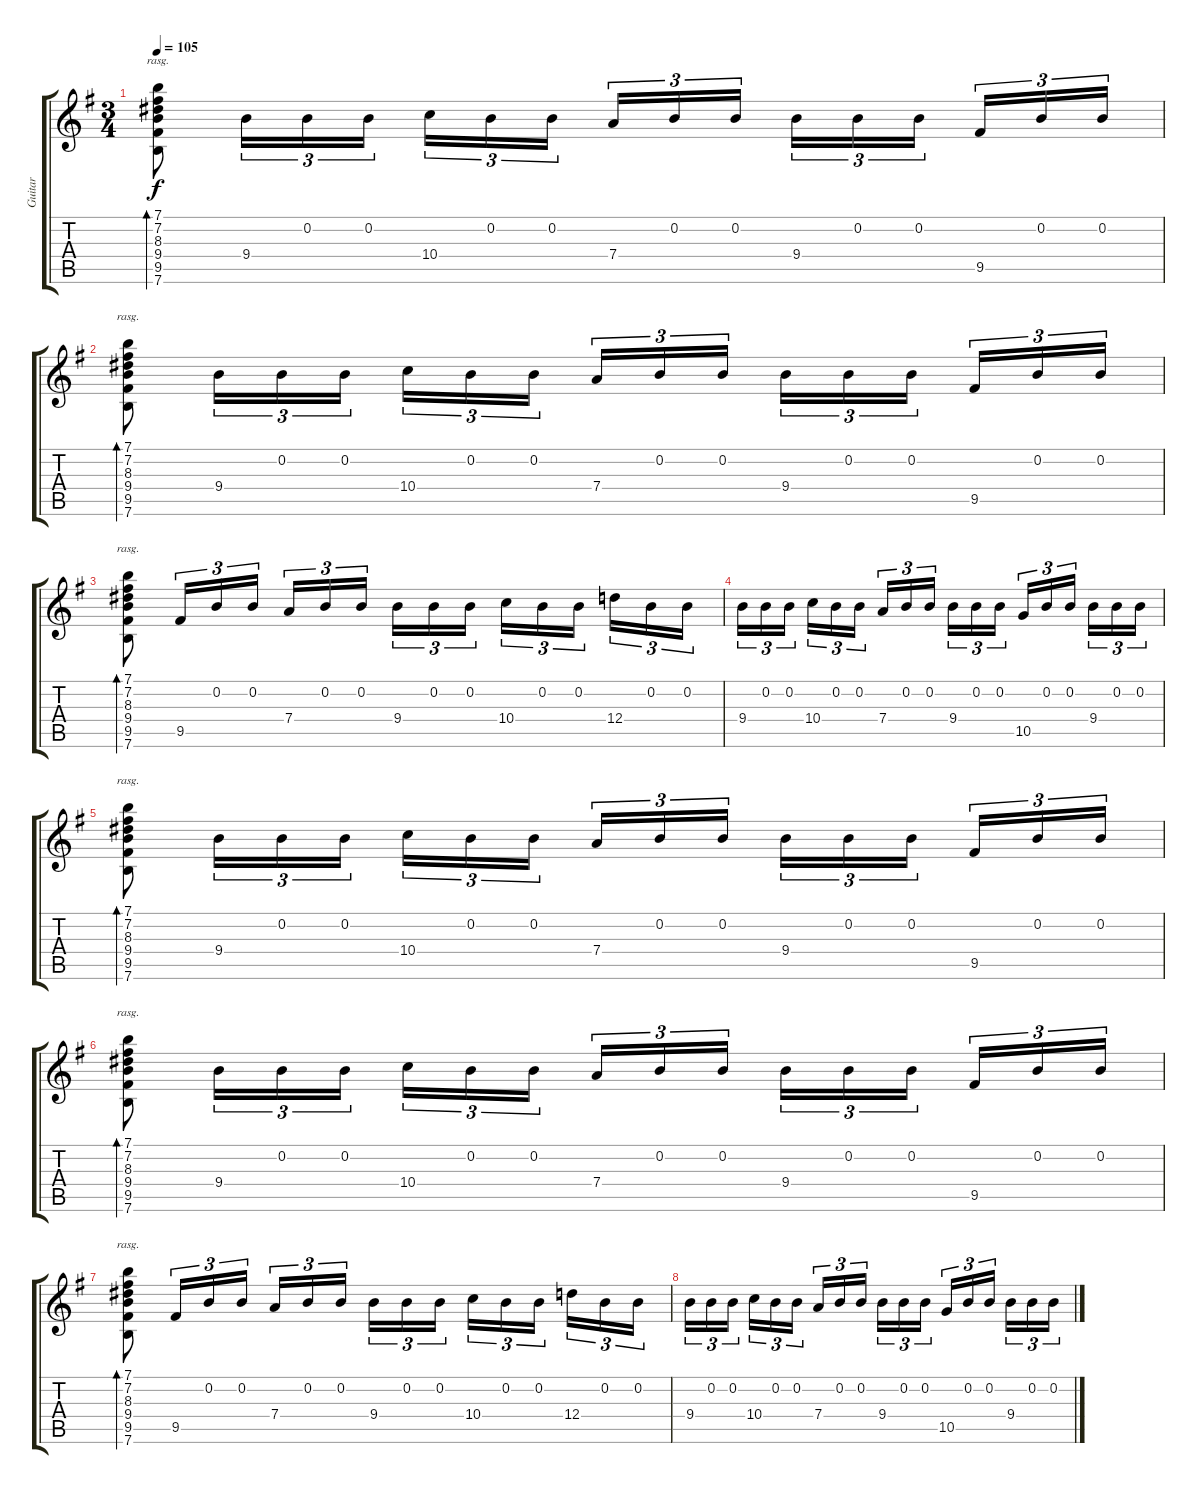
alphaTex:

\track ("Guitar" "Guitar") {instrument acousticguitarnylon}
\staff {score tabs}
\tuning (E4 B3 G3 D3 A2 E2) {hide}
\ts (3 4)
\tempo 105
\clef g2
\ks g
(7.1 7.2 8.3 9.4 9.5 7.6).8{bd 60 rasg ii dy f} 9.4.16{tu (3 2)} 0.2.16{tu (3 2)} 0.2.16{tu (3 2)} 10.4.16{tu (3 2)} 0.2.16{tu (3 2)} 0.2.16{tu (3 2) beam splitsecondary} 7.4.16{tu (3 2)} 0.2.16{tu (3 2)} 0.2.16{tu (3 2)} 9.4.16{tu (3 2)} 0.2.16{tu (3 2)} 0.2.16{tu (3 2) beam splitsecondary} 9.5.16{tu (3 2)} 0.2.16{tu (3 2)} 0.2.16{tu (3 2)} |
(7.1 7.2 8.3 9.4 9.5 7.6).8{bd 60 rasg ii} 9.4.16{tu (3 2)} 0.2.16{tu (3 2)} 0.2.16{tu (3 2)} 10.4.16{tu (3 2)} 0.2.16{tu (3 2)} 0.2.16{tu (3 2) beam splitsecondary} 7.4.16{tu (3 2)} 0.2.16{tu (3 2)} 0.2.16{tu (3 2)} 9.4.16{tu (3 2)} 0.2.16{tu (3 2)} 0.2.16{tu (3 2) beam splitsecondary} 9.5.16{tu (3 2)} 0.2.16{tu (3 2)} 0.2.16{tu (3 2)} |
(7.1 7.2 8.3 9.4 9.5 7.6).8{bd 60 rasg ii} 9.5.16{tu (3 2)} 0.2.16{tu (3 2)} 0.2.16{tu (3 2)} 7.4.16{tu (3 2)} 0.2.16{tu (3 2)} 0.2.16{tu (3 2) beam splitsecondary} 9.4.16{tu (3 2)} 0.2.16{tu (3 2)} 0.2.16{tu (3 2)} 10.4.16{tu (3 2)} 0.2.16{tu (3 2)} 0.2.16{tu (3 2) beam splitsecondary} 12.4.16{tu (3 2)} 0.2.16{tu (3 2)} 0.2.16{tu (3 2)} |
9.4.16{tu (3 2)} 0.2.16{tu (3 2)} 0.2.16{tu (3 2) beam splitsecondary} 10.4.16{tu (3 2)} 0.2.16{tu (3 2)} 0.2.16{tu (3 2)} 7.4.16{tu (3 2)} 0.2.16{tu (3 2)} 0.2.16{tu (3 2) beam splitsecondary} 9.4.16{tu (3 2)} 0.2.16{tu (3 2)} 0.2.16{tu (3 2)} 10.5.16{tu (3 2)} 0.2.16{tu (3 2)} 0.2.16{tu (3 2) beam splitsecondary} 9.4.16{tu (3 2)} 0.2.16{tu (3 2)} 0.2.16{tu (3 2)} |
(7.1 7.2 8.3 9.4 9.5 7.6).8{bd 60 rasg ii} 9.4.16{tu (3 2)} 0.2.16{tu (3 2)} 0.2.16{tu (3 2)} 10.4.16{tu (3 2)} 0.2.16{tu (3 2)} 0.2.16{tu (3 2) beam splitsecondary} 7.4.16{tu (3 2)} 0.2.16{tu (3 2)} 0.2.16{tu (3 2)} 9.4.16{tu (3 2)} 0.2.16{tu (3 2)} 0.2.16{tu (3 2) beam splitsecondary} 9.5.16{tu (3 2)} 0.2.16{tu (3 2)} 0.2.16{tu (3 2)} |
(7.1 7.2 8.3 9.4 9.5 7.6).8{bd 60 rasg ii} 9.4.16{tu (3 2)} 0.2.16{tu (3 2)} 0.2.16{tu (3 2)} 10.4.16{tu (3 2)} 0.2.16{tu (3 2)} 0.2.16{tu (3 2) beam splitsecondary} 7.4.16{tu (3 2)} 0.2.16{tu (3 2)} 0.2.16{tu (3 2)} 9.4.16{tu (3 2)} 0.2.16{tu (3 2)} 0.2.16{tu (3 2) beam splitsecondary} 9.5.16{tu (3 2)} 0.2.16{tu (3 2)} 0.2.16{tu (3 2)} |
(7.1 7.2 8.3 9.4 9.5 7.6).8{bd 60 rasg ii} 9.5.16{tu (3 2)} 0.2.16{tu (3 2)} 0.2.16{tu (3 2)} 7.4.16{tu (3 2)} 0.2.16{tu (3 2)} 0.2.16{tu (3 2) beam splitsecondary} 9.4.16{tu (3 2)} 0.2.16{tu (3 2)} 0.2.16{tu (3 2)} 10.4.16{tu (3 2)} 0.2.16{tu (3 2)} 0.2.16{tu (3 2) beam splitsecondary} 12.4.16{tu (3 2)} 0.2.16{tu (3 2)} 0.2.16{tu (3 2)} |
9.4.16{tu (3 2)} 0.2.16{tu (3 2)} 0.2.16{tu (3 2) beam splitsecondary} 10.4.16{tu (3 2)} 0.2.16{tu (3 2)} 0.2.16{tu (3 2)} 7.4.16{tu (3 2)} 0.2.16{tu (3 2)} 0.2.16{tu (3 2) beam splitsecondary} 9.4.16{tu (3 2)} 0.2.16{tu (3 2)} 0.2.16{tu (3 2)} 10.5.16{tu (3 2)} 0.2.16{tu (3 2)} 0.2.16{tu (3 2) beam splitsecondary} 9.4.16{tu (3 2)} 0.2.16{tu (3 2)} 0.2.16{tu (3 2)}
